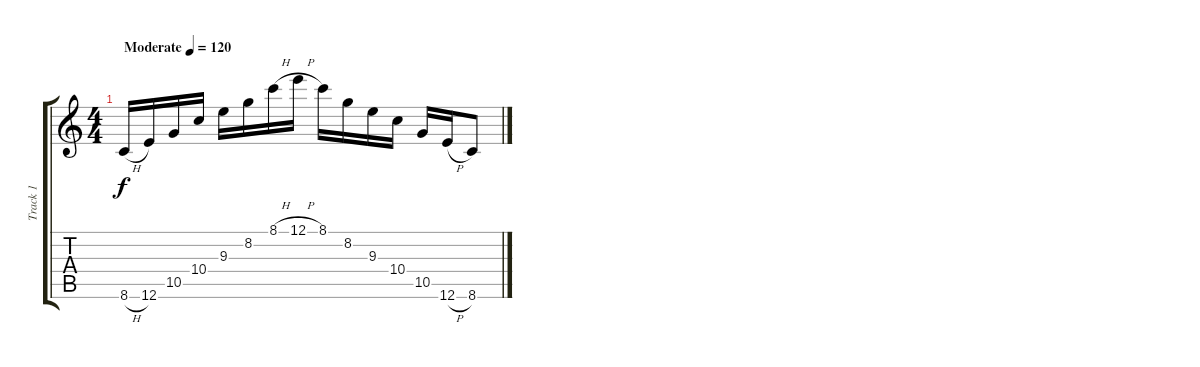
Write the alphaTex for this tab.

\track ("Track 1" "Track 1") {instrument acousticguitarsteel}
\staff {score tabs}
\tuning (E4 B3 G3 D3 A2 E2) {hide}
\ts (4 4)
\tempo (120 "Moderate")
\clef g2
\ks c
8.6{h}.16{dy f instrument acousticguitarsteel} 12.6.16 10.5.16 10.4.16 9.3.16 8.2.16 8.1{h}.16 12.1{h}.16 8.1.16 8.2.16 9.3.16 10.4.16 10.5.16 12.6{h}.16 8.6.8
